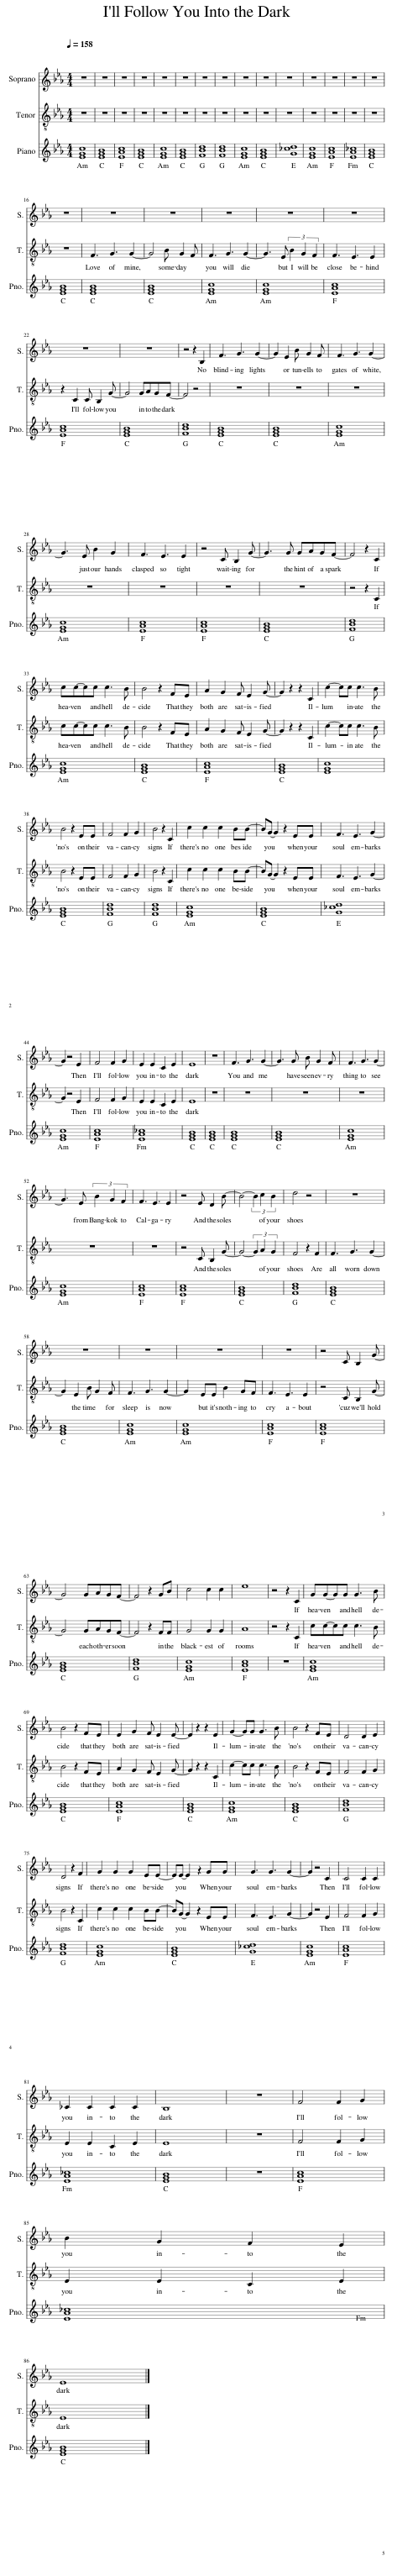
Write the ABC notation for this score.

X:1
%%score 1 2 3
L:1/8
Q:1/4=158
M:4/4
I:linebreak $
K:Eb
V:1 treble
V:2 treble-8
V:3 treble
V:1
 z8 | z8 | z8 | z8 | z8 | %5
 z8 | z8 | z8 | z8 | z8 | %10
 z8 | z8 | z8 | z8 | z8 |$ %15
 z8 | z8 | z8 | z8 | z8 | %20
 z8 |$ z8 | z8 | z4 z2 B,2 | F3 G3 G2- | %25
 G2 E2 B G2 F | F3 G3 G2- |$ G3 E B2 G2 | F3 E3 E2 | z4 C B,2 G- | %30
 G3 G GAGF- | F4 z2 C2 |$ cc-cc c3 B | B4 z2 FE | A2 G2 F E2 G- | %35
 G2 z2 z2 C2 | c2- cc c3 B |$ B4 z2 EE | F4 F2 G2 | B4 z2 C2 | %40
 c2 c2 c2 BB- | BG- G2 z2 EE | F3 E3 G2- |$ G2 z4 E2 | F4 F2 G2 | %45
 E2 E2 C2 E2 | E8 | z8 | F3 G3 G2- | G3 G B G2 F | %50
 F3 G3 G2- |$ G3 E (3B2 G2 F2 | F3 E3 E2 | z4 E D2 B- | B4- (3B2 c2 B2 | %55
 d4 z4 | z8 |$ z8 | z8 | z8 | %60
 z8 | z4 C B,2 G- |$ G4 GAGF- | F4 z2 GB | c4 c2 c2 | %65
 e8 | z4 z2 C2 | GG-GG G3 B |$ B4 z2 FE | E2 G2 F E2 E- | %70
 E2 z2 z2 E2 | G2- GG G3 B | B4 z2 FE | D4 D2 E2 |$ D4 z2 F2 | %75
 G2 G2 G2 EE- | EE- E2 z2 GG | G3 G3 G2- | G2 z4 C2 | C4 C2 C2 |$ %80
 _C2 C2 C2 C2 | B,8 | z8 | F4 F2 G2 |$ B2 G2 F2 E2 |$ %85
 E8 |] %86
V:2
 z8 | z8 | z8 | z8 | z8 | %5
 z8 | z8 | z8 | z8 | z8 | %10
 z8 | z8 | z8 | z8 | z8 |$ %15
 z8 | F3 G3 G2- | G4 B G2 F | F3 G3 G2- | G3 E (3B2 G2 F2 | %20
 F3 E3 E2 |$ z2 C2 C B,2 G- | G4 GAGF- | F4 z4 | z8 | %25
 z8 | z8 |$ z8 | z8 | z8 | %30
 z8 | z4 z2 C2 |$ cc-cc c3 B | B4 z2 FE | A2 G2 F E2 G- | %35
 G2 z2 z2 C2 | c2- cc c3 B |$ B4 z2 EE | F4 F2 G2 | B4 z2 C2 | %40
 c2 c2 c2 BB- | BG- G2 z2 EE | F3 E3 G2- |$ G2 z4 E2 | F4 F2 G2 | %45
 E2 E2 C2 E2 | E8 | z8 | z8 | z8 | %50
 z8 |$ z8 | z8 | z4 C B,2 G- | G4- (3G2 A2 G2 | %55
 F4 z2 F2 | F3 G3 G2- |$ G2 E2 B G2 F | F3 G3 G2- | G2 EE B2 GF | %60
 F3 E3 E2 | z4 C B,2 G- |$ G4 GAGF- | F4 z2 FF | G4 G2 G2 | %65
 A8 | z4 z2 C2 | cc-cc c3 B |$ B4 z2 FE | A2 G2 F E2 G- | %70
 G2 z2 z2 C2 | c2- cc c3 B | B4 z2 FE | F4 F2 G2 |$ B4 z2 C2 | %75
 c2 c2 c2 BB- | BG- G2 z2 EE | F3 E3 G2- | G2 z4 E2 | F4 F2 G2 |$ %80
 E2 E2 C2 E2 | E8 | z8 | F4 F2 G2 |$ E2 E2 C2 E2 |$ %85
 E8 |] %86
V:3
 [EGc]8 | [EGB]8 | [EAc]8 | [EGB]8 | [EGc]8 | %5
 [EGB]8 | [FBd]8 | [FBd]8 | [EGc]8 | [EGB]8 | %10
 [G_cd]8 | [EGc]8 | [EAc]8 | [EA_c]8 | [EGB]8 |$ %15
 [EGB]8 | [EGB]8 | [EGB]8 | [EGc]8 | [EGc]8 | %20
 [EAc]8 |$ [EAc]8 | [EGB]8 | [FBd]8 | [EGB]8 | %25
 [EGB]8 | [EGc]8 |$ [EGc]8 | [EAc]8 | [EAc]8 | %30
 [EGB]8 | [FBd]8 |$ [EGc]8 | [EGB]8 | [EAc]8 | %35
 [EGB]8 | [EGc]8 |$ [EGB]8 | [FBd]8 | [FBd]8 | %40
 [EGc]8 | [EGB]8 | [G_cd]8 |$ [EGc]8 | [EAc]8 | %45
 [EA_c]8 | [EGB]8 | [EGB]8 | [EGB]8 | [EGB]8 | %50
 [EGc]8 |$ [EGc]8 | [EAc]8 | [EAc]8 | [EGB]8 | %55
 [FBd]8 | [EGB]8 |$ [EGB]8 | [EGc]8 | [EGc]8 | %60
 [EAc]8 | [EAc]8 |$ [EGB]8 | [FBd]8 | [EGc]8 | %65
 [EAc]8 | z8 | [EGc]8 |$ [EGB]8 | [EAc]8 | %70
 [EGB]8 | [EGc]8 | [EGB]8 | [FBd]8 |$ [FBd]8 | %75
 [EGc]8 | [EGB]8 | [G_cd]8 | [EGc]8 | [EAc]8 |$ %80
 [EA_c]8 | [EGB]8 | z8 | [EAc]8 |$ [EA_c]8 |$ %85
 [EGB]8 |] %86
